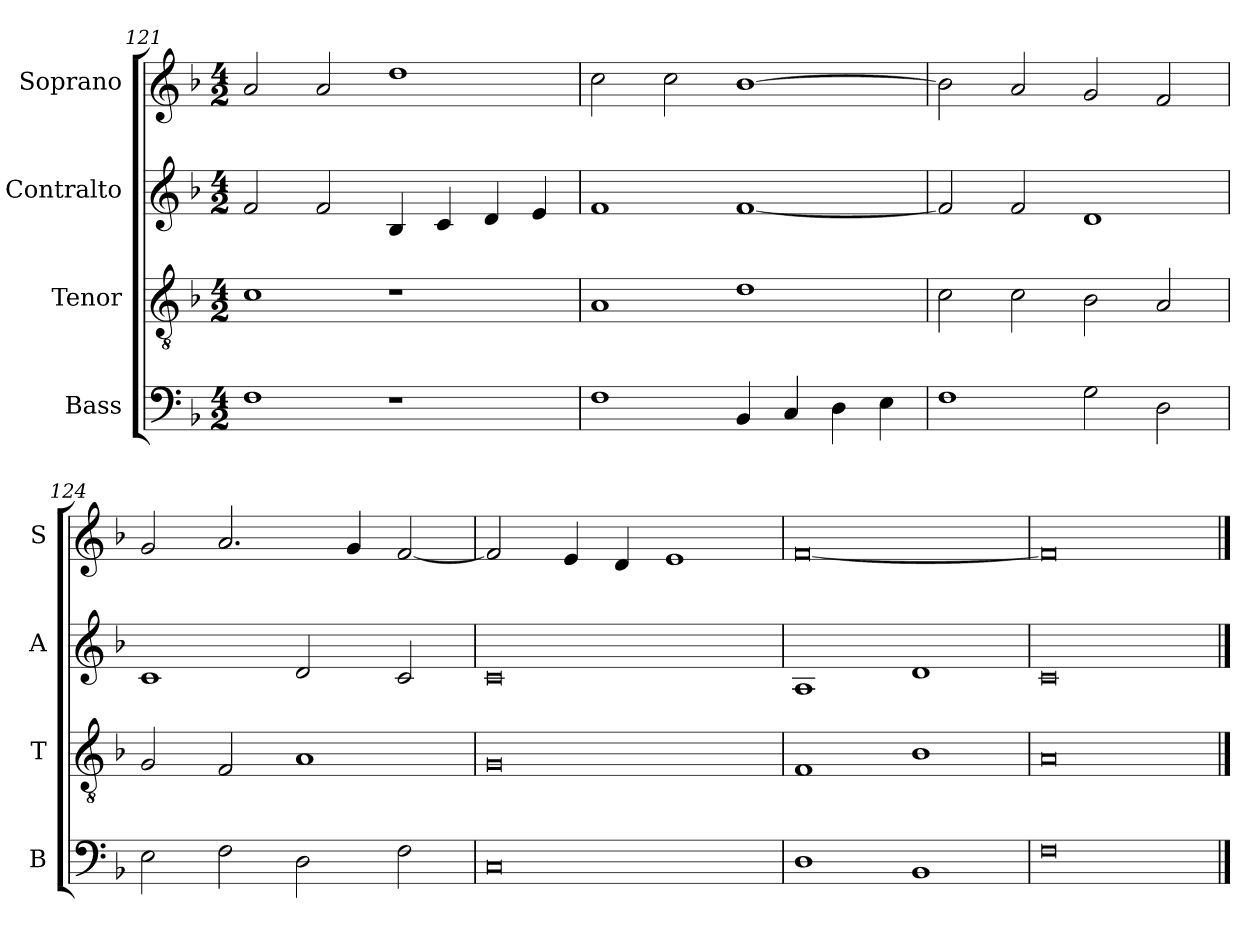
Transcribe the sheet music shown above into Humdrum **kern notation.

**kern	**kern	**kern	**kern
*part4	*part3	*part2	*part1
*staff4	*staff3	*staff2	*staff1
*I"Bass	*I"Tenor	*I"Contralto	*I"Soprano
*I'B	*I'T	*I'A	*I'S
*clefF4	*clefGv2	*clefG2	*clefG2
*k[b-]	*k[b-]	*k[b-]	*k[b-]
*F:ion	*F:ion	*F:ion	*F:ion
*M4/2	*M4/2	*M4/2	*M4/2
=121	=121	=121	=121
1F	1c	2f	2a
.	.	2f	2a
1r	1r	4B-	1dd
.	.	4c	.
.	.	4d	.
.	.	4e	.
=122	=122	=122	=122
1F	1A	1f	2cc
.	.	.	2cc
4BB-	1d	[1f	[1b-
4C	.	.	.
4D	.	.	.
4E	.	.	.
=123	=123	=123	=123
1F	2c	2f]	2b-]
.	2c	2f	2a
2G	2B-	1d	2g
2D	2A	.	2f
=124	=124	=124	=124
2E	2G	1c	2g
2F	2F	.	2.a
2D	1A	2d	.
.	.	.	4g
2F	.	2c	[2f
=125	=125	=125	=125
0C	0G	0c	2f]
.	.	.	4e
.	.	.	4d
.	.	.	1e
=126	=126	=126	=126
1D	1F	1A	[0f
1BB-	1B-	1d	.
=127	=127	=127	=127
0F	0A	0c	0f]
==	==	==	==
*-	*-	*-	*-
